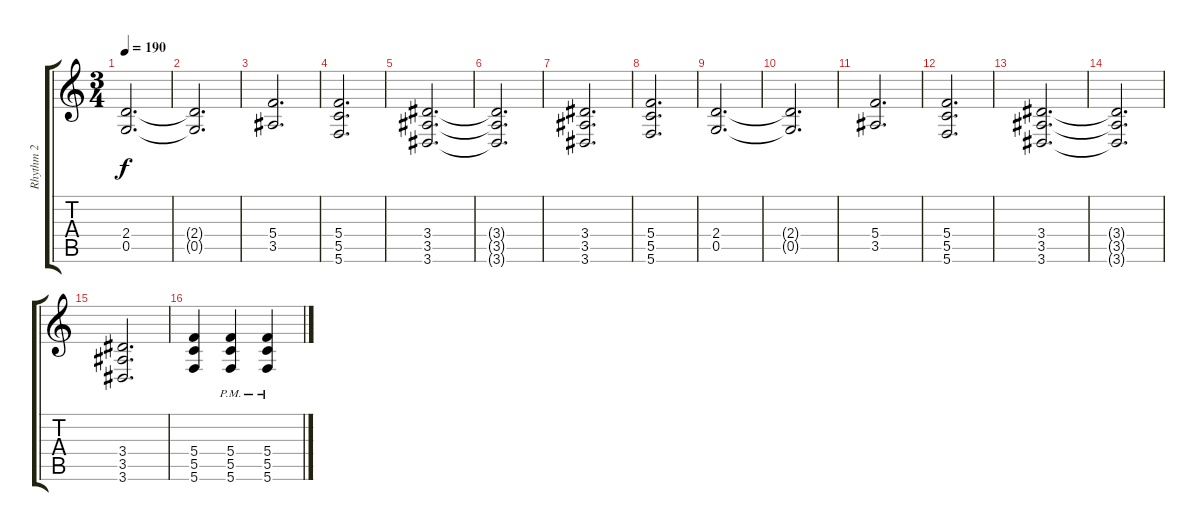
\track ("Rhythm 2" "Rhythm 2") {instrument distortionguitar}
\staff {score tabs}
\tuning (D4 A3 F3 C3 G2 C2) {hide}
\ts (3 4)
\tempo 190
\clef g2
\ks c
(2.4 0.5).2{d dy f} |
(2.4{t} 0.5{t}).2{d} |
(5.4 3.5).2{d} |
(5.4 5.5 5.6).2{d} |
(3.4 3.5 3.6).2{d} |
(3.4{t} 3.5{t} 3.6{t}).2{d} |
(3.4 3.5 3.6).2{d} |
(5.4 5.5 5.6).2{d} |
(2.4 0.5).2{d} |
(2.4{t} 0.5{t}).2{d} |
(5.4 3.5).2{d} |
(5.4 5.5 5.6).2{d} |
(3.4 3.5 3.6).2{d} |
(3.4{t} 3.5{t} 3.6{t}).2{d} |
(3.4 3.5 3.6).2{d} |
(5.4 5.5 5.6).4 (5.4{pm} 5.5{pm} 5.6{pm}).4 (5.4{pm} 5.5{pm} 5.6{pm}).4
